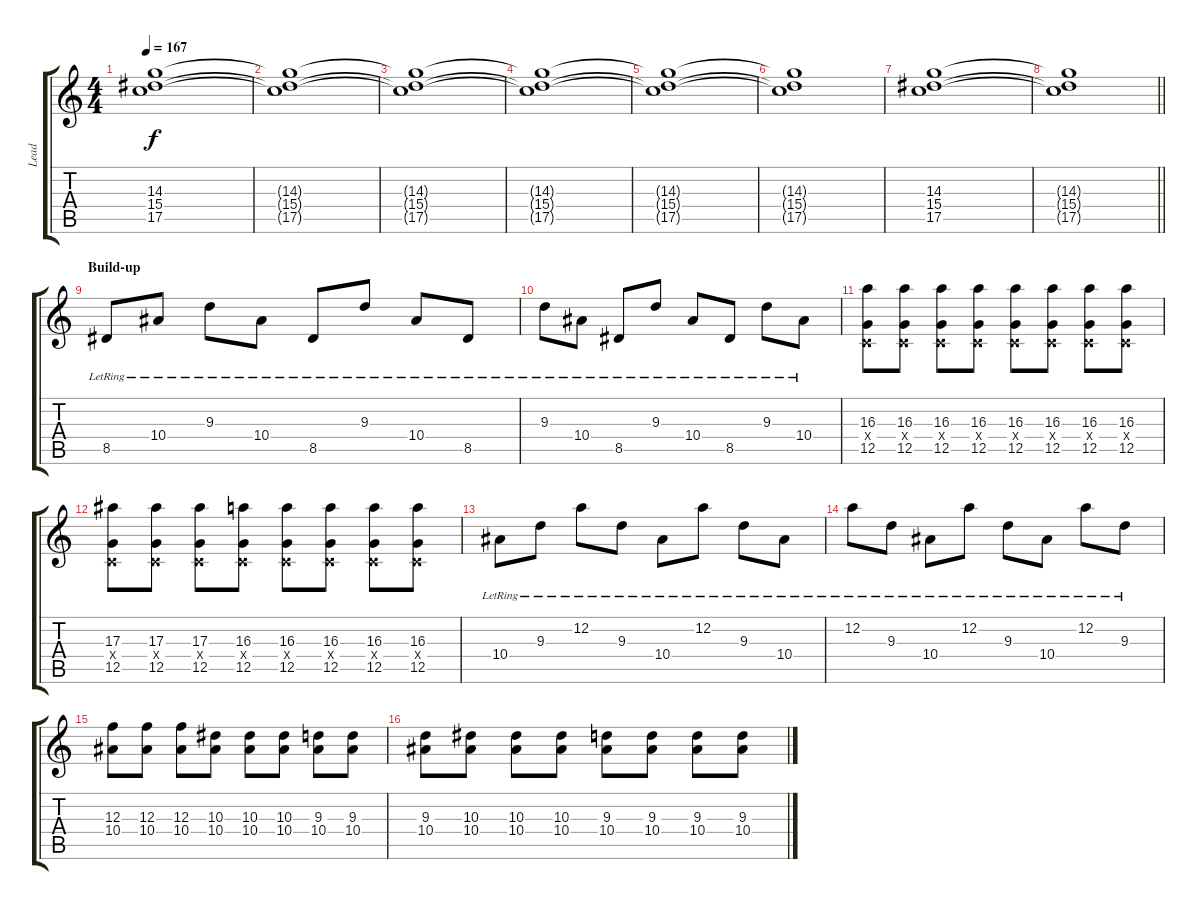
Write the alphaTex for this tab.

\track ("Lead" "Lead") {instrument distortionguitar}
\staff {score tabs}
\tuning (D4 A3 F3 C3 G2 C2) {hide}
\ts (4 4)
\tempo 167
\clef g2
\ks c
(14.3{t} 15.4{t} 17.5{t}).1{dy f} |
(14.3{t} 15.4{t} 17.5{t}).1 |
(14.3{t} 15.4{t} 17.5{t}).1 |
(14.3{t} 15.4{t} 17.5{t}).1 |
(14.3{t} 15.4{t} 17.5{t}).1 |
(14.3{t} 15.4{t} 17.5{t}).1 |
(14.3 15.4 17.5).1{volume 12} |
\barLineRight lightlight
(14.3{t} 15.4{t} 17.5{t}).1 |
\section ("" "Build-up")
8.5{lr}.8 10.4{lr}.8 9.3{lr}.8 10.4{lr}.8 8.5{lr}.8 9.3{lr}.8 10.4{lr}.8 8.5{lr}.8 |
9.3{lr}.8 10.4{lr}.8 8.5{lr}.8 9.3{lr}.8 10.4{lr}.8 8.5{lr}.8 9.3{lr}.8 10.4{lr}.8 |
(16.3 0.4{x} 12.5).8 (16.3 0.4{x} 12.5).8 (16.3 0.4{x} 12.5).8 (16.3 0.4{x} 12.5).8 (16.3 0.4{x} 12.5).8 (16.3 0.4{x} 12.5).8 (16.3 0.4{x} 12.5).8 (16.3 0.4{x} 12.5).8 |
(17.3 0.4{x} 12.5).8 (17.3 0.4{x} 12.5).8 (17.3 0.4{x} 12.5).8 (16.3 0.4{x} 12.5).8 (16.3 0.4{x} 12.5).8 (16.3 0.4{x} 12.5).8 (16.3 0.4{x} 12.5).8 (16.3 0.4{x} 12.5).8 |
10.4{lr}.8 9.3{lr}.8 12.2{lr}.8 9.3{lr}.8 10.4{lr}.8 12.2{lr}.8 9.3{lr}.8 10.4{lr}.8 |
12.2{lr}.8 9.3{lr}.8 10.4{lr}.8 12.2{lr}.8 9.3{lr}.8 10.4{lr}.8 12.2{lr}.8 9.3{lr}.8 |
(12.3 10.4).8 (12.3 10.4).8 (12.3 10.4).8 (10.3 10.4).8 (10.3 10.4).8 (10.3 10.4).8 (9.3 10.4).8 (9.3 10.4).8 |
(9.3 10.4).8 (10.3 10.4).8 (10.3 10.4).8 (10.3 10.4).8 (9.3 10.4).8 (9.3 10.4).8 (9.3 10.4).8 (9.3 10.4).8
